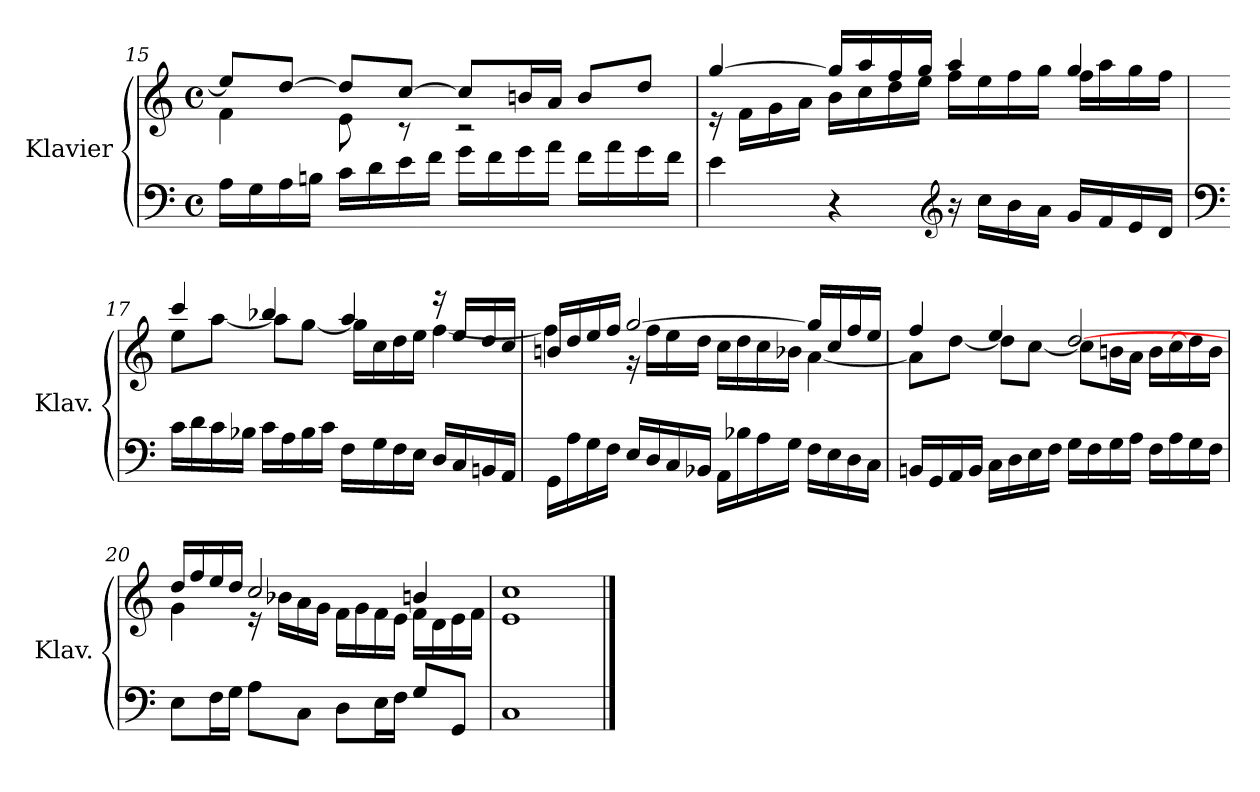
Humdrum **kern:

**kern	**kern
*part1	*part1
*staff2	*staff1
*I"Klavier	*
*I'Klav.	*
!!LO:LB:g=z
*clefF4	*clefG2
*k[]	*k[]
*C:	*C:
*M4/4	*M4/4
*met(c)	*met(c)
=15	=15
*	*^
16Ai\LL	8eei/L]	4fi\
16Gi\	.	.
16Ai\	[8ddi/J	.
16Bni\JJ	.	.
16ci\LL	8ddi/L]	8ei\
16di\	.	.
16ei\	[8cci/J	8r
16fi\JJ	.	.
16gi\LL	8cci/L]	2r
16fi\	.	.
16gi\	16bni/L	.
16ai\JJ	16ai/JJ	.
16fi\LL	8bi/L	.
16ai\	.	.
16gi\	8ddi/J	.
16fi\JJ	.	.
=16	=16	=16
4ei\	[4ggi/	16r
.	.	16fi\LL
.	.	16gi\
.	.	16ai\JJ
4r	16ggi/LL]	16bi\LL
.	16aai/	16cci\
.	16ffi/	16ddi\
.	16ggi/JJ	16eei\JJ
*clefG2	*	*
16r	4aai/	16ffi\LL
16cci\LL	.	16eei\
16bi\	.	16ffi\
16ai\JJ	.	16ggi\JJ
16gi/LL	4ggi/	16ffi\LL
16fi/	.	16aai\
16ei/	.	16ggi\
16di/JJ	.	16ffi\JJ
!!LO:LB:g=z	!!
=17	=17	=17
*clefF4	*	*
16ci\LL	4ccci/	8eei\L
16di\	.	.
16ci\	.	[8aai\J
16B-Xi\JJ	.	.
16ci\LL	4bb-Xi/	8aai\L]
16Ai\	.	.
16B-i\	.	[8ggi\J
16ci\JJ	.	.
16Fi\LL	4aai/	16ggi\LL]
16Gi\	.	16cci\
16Fi\	.	16ddi\
16Ei\JJ	.	16eei\JJ
16Di/LL	16r	[4ffi\
16Ci/	16eei/LL	.
16BBni/	16ddi/	.
16AAi/JJ	16cci/JJ	.
=18	=18	=18
16GGi\LL	16bni/LL	4ffi\]
16Ai\	16ddi/	.
16Gi\	16eei/	.
16Fi\JJ	16ffi/JJ	.
16Ei/LL	[2ggi/	16r
16Di/	.	16ffi\LL
16Ci/	.	16eei\
16BB-Xi/JJ	.	16ddi\JJ
16AAi\LL	.	16cci\LL
16B-Xi\	.	16ddi\
16Ai\	.	16cci\
16Gi\JJ	.	16b-Xi\JJ
16Fi\LL	16ggi/LL]	[4ai\
16Ei\	16cci/	.
16Di\	16ffi/	.
16Ci\JJ	16eei/JJ	.
!!LO:LB:g=z	!!
=19	=19	=19
16BBni/LL	4ffi/	8ai\L]
16GGi/	.	.
16AAi/	.	[8ddi\J
16BBi/JJ	.	.
16Ci\LL	4eei/	8ddi\L]
16Di\	.	.
16Ei\	.	[8cci\J
16Fi\JJ	.	.
16Gi\LL	[2ddi/	8cci\L]
16Fi\	.	.
16Gi\	.	16bni\L
16Ai\JJ	.	16ai\JJ
16Fi\LL	.	16bi\LL
16Ai\	.	16cci\
16Gi\	.	16ddi\]
16Fi\JJ	.	16bi\JJ
=20	=20	=20
8Ei\L	16ddi/LL	4gi\
.	16ffi/	.
16Fi\L	16eei/	.
16Gi\JJ	16ddi/JJ	.
8Ai\L	2cci/	16r
.	.	16b-Xi\LL
8Ci\J	.	16ai\
.	.	16gi\JJ
8Di\L	.	16fi\LL
.	.	16gi\
16Ei\L	.	16fi\
16Fi\JJ	.	16ei\JJ
8Gi/L	4bni/	16fi\LL
.	.	16di\
8GGi/J	.	16ei\
.	.	16fi\JJ
=21	=21	=21
1Ci	1cci	1ei
*	*v	*v
==	==
*-	*-
